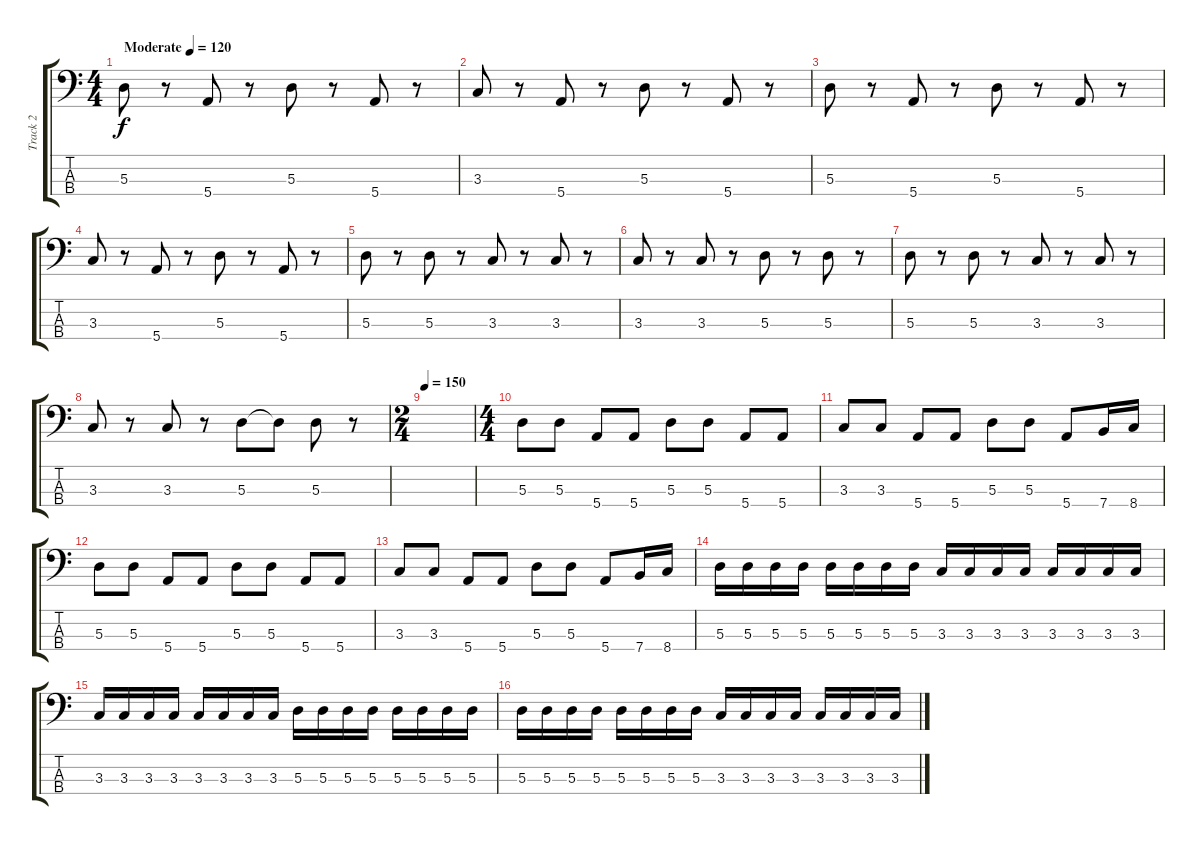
\track ("Track 2" "Track 2") {instrument electricbassfinger}
\staff {score tabs}
\tuning (G2 D2 A1 E1) {hide}
\ts (4 4)
\tempo (120 "Moderate")
\clef f4
\ks c
5.3.8{dy f instrument electricbassfinger} r.8 5.4.8 r.8 5.3.8 r.8 5.4.8 r.8 |
3.3.8 r.8 5.4.8 r.8 5.3.8 r.8 5.4.8 r.8 |
5.3.8 r.8 5.4.8 r.8 5.3.8 r.8 5.4.8 r.8 |
3.3.8 r.8 5.4.8 r.8 5.3.8 r.8 5.4.8 r.8 |
5.3.8 r.8 5.3.8 r.8 3.3.8 r.8 3.3.8 r.8 |
3.3.8 r.8 3.3.8 r.8 5.3.8 r.8 5.3.8 r.8 |
5.3.8 r.8 5.3.8 r.8 3.3.8 r.8 3.3.8 r.8 |
3.3.8 r.8 3.3.8 r.8 5.3.8 5.3{t}.8 5.3.8 r.8 |
\ts (2 4)
\tempo 150
|
\ts (4 4)
5.3.8 5.3.8 5.4.8 5.4.8 5.3.8 5.3.8 5.4.8 5.4.8 |
3.3.8 3.3.8 5.4.8 5.4.8 5.3.8 5.3.8 5.4.8 7.4.16 8.4.16 |
5.3.8 5.3.8 5.4.8 5.4.8 5.3.8 5.3.8 5.4.8 5.4.8 |
3.3.8 3.3.8 5.4.8 5.4.8 5.3.8 5.3.8 5.4.8 7.4.16 8.4.16 |
5.3.16 5.3.16 5.3.16 5.3.16 5.3.16 5.3.16 5.3.16 5.3.16 3.3.16 3.3.16 3.3.16 3.3.16 3.3.16 3.3.16 3.3.16 3.3.16 |
3.3.16 3.3.16 3.3.16 3.3.16 3.3.16 3.3.16 3.3.16 3.3.16 5.3.16 5.3.16 5.3.16 5.3.16 5.3.16 5.3.16 5.3.16 5.3.16 |
5.3.16 5.3.16 5.3.16 5.3.16 5.3.16 5.3.16 5.3.16 5.3.16 3.3.16 3.3.16 3.3.16 3.3.16 3.3.16 3.3.16 3.3.16 3.3.16
